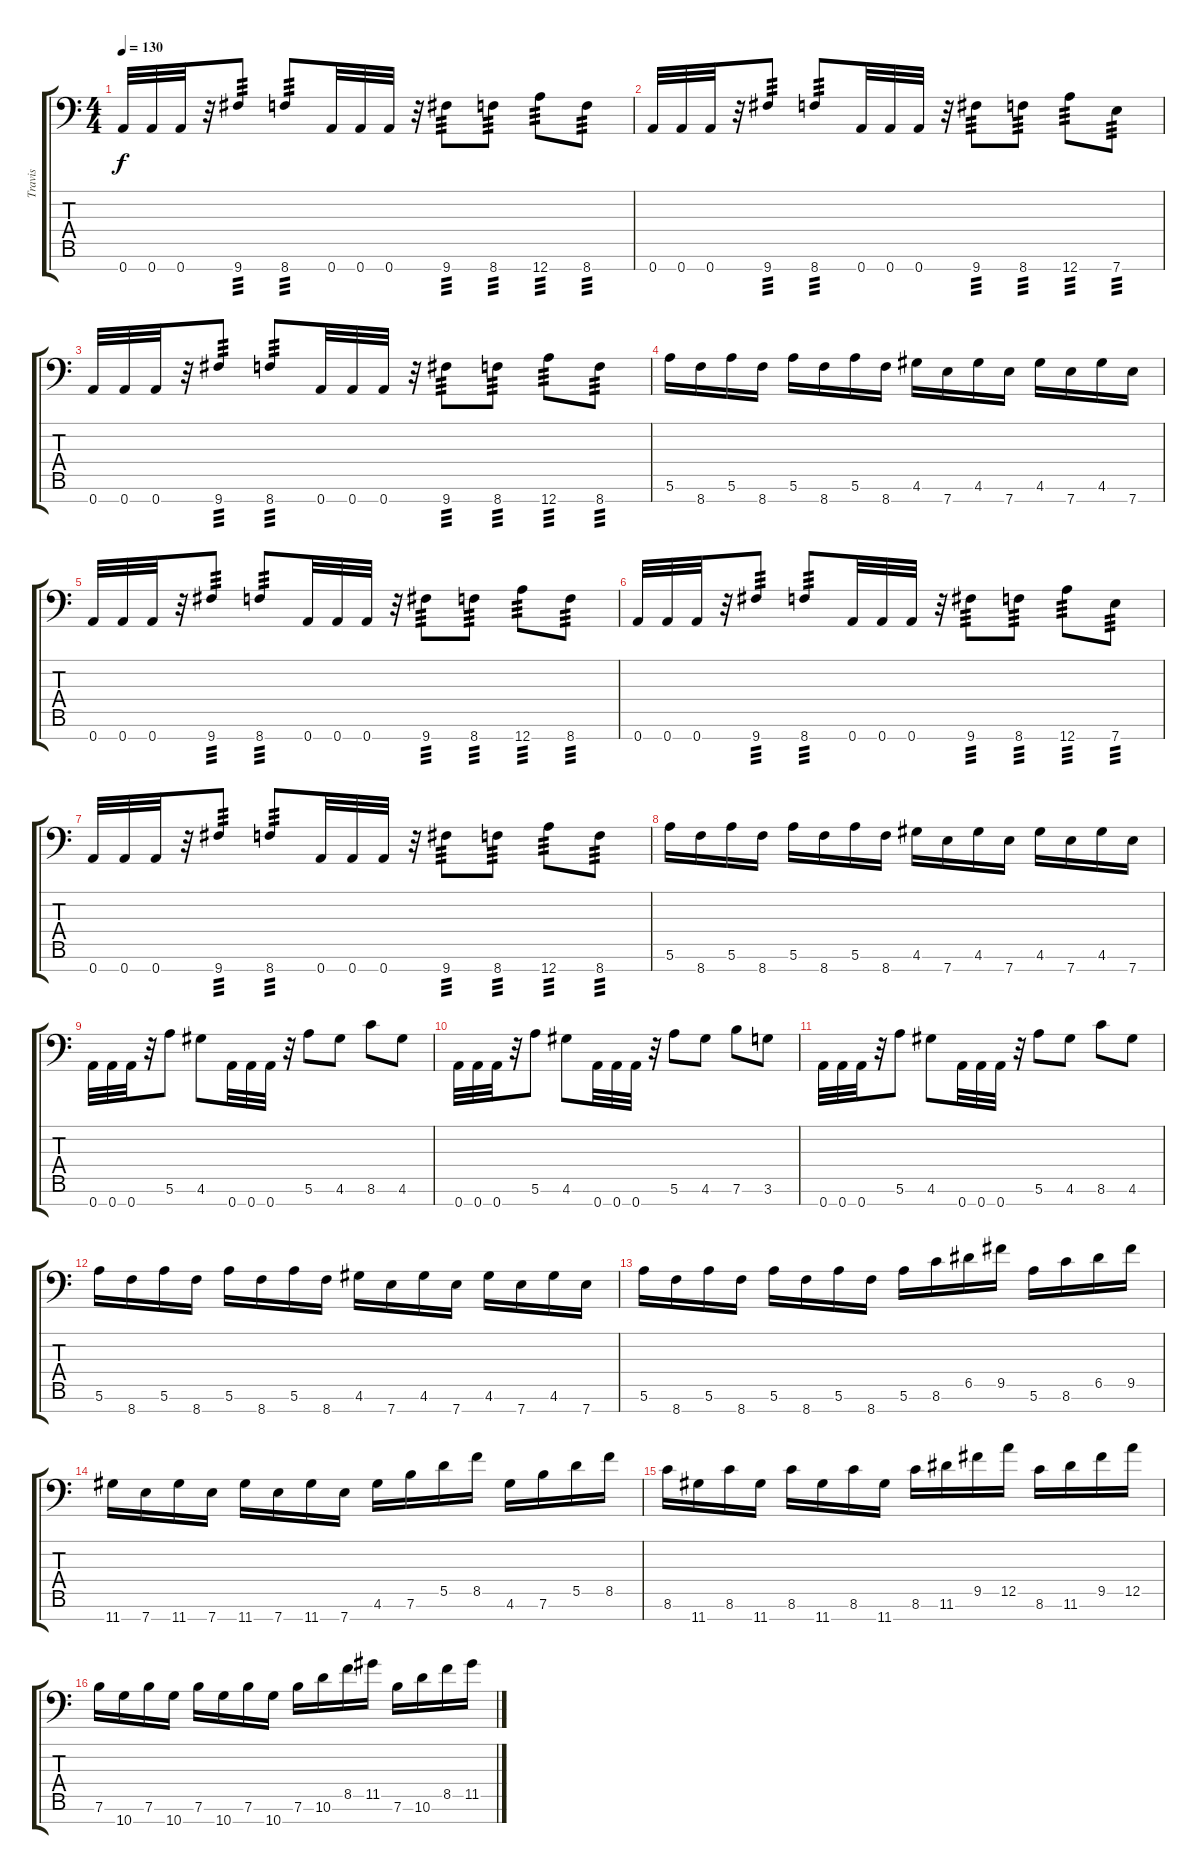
\track ("Travis" "Travis") {instrument distortionguitar}
\staff {score tabs}
\tuning (E4 B3 G3 D3 A2 E2 A1) {hide}
\ts (4 4)
\tempo 130
\clef f4
\ks c
0.7.32{dy f} 0.7.32 0.7.32 r.32 9.7.8{tp 3} 8.7.8{tp 3} 0.7.32 0.7.32 0.7.32 r.32 9.7.8{tp 3} 8.7.8{tp 3} 12.7.8{tp 3} 8.7.8{tp 3} |
0.7.32 0.7.32 0.7.32 r.32 9.7.8{tp 3} 8.7.8{tp 3} 0.7.32 0.7.32 0.7.32 r.32 9.7.8{tp 3} 8.7.8{tp 3} 12.7.8{tp 3} 7.7.8{tp 3} |
0.7.32 0.7.32 0.7.32 r.32 9.7.8{tp 3} 8.7.8{tp 3} 0.7.32 0.7.32 0.7.32 r.32 9.7.8{tp 3} 8.7.8{tp 3} 12.7.8{tp 3} 8.7.8{tp 3} |
5.6.16 8.7.16 5.6.16 8.7.16 5.6.16 8.7.16 5.6.16 8.7.16 4.6.16 7.7.16 4.6.16 7.7.16 4.6.16 7.7.16 4.6.16 7.7.16 |
0.7.32 0.7.32 0.7.32 r.32 9.7.8{tp 3} 8.7.8{tp 3} 0.7.32 0.7.32 0.7.32 r.32 9.7.8{tp 3} 8.7.8{tp 3} 12.7.8{tp 3} 8.7.8{tp 3} |
0.7.32 0.7.32 0.7.32 r.32 9.7.8{tp 3} 8.7.8{tp 3} 0.7.32 0.7.32 0.7.32 r.32 9.7.8{tp 3} 8.7.8{tp 3} 12.7.8{tp 3} 7.7.8{tp 3} |
0.7.32 0.7.32 0.7.32 r.32 9.7.8{tp 3} 8.7.8{tp 3} 0.7.32 0.7.32 0.7.32 r.32 9.7.8{tp 3} 8.7.8{tp 3} 12.7.8{tp 3} 8.7.8{tp 3} |
5.6.16 8.7.16 5.6.16 8.7.16 5.6.16 8.7.16 5.6.16 8.7.16 4.6.16 7.7.16 4.6.16 7.7.16 4.6.16 7.7.16 4.6.16 7.7.16 |
0.7.32 0.7.32 0.7.32 r.32 5.6.8 4.6.8 0.7.32 0.7.32 0.7.32 r.32 5.6.8 4.6.8 8.6.8 4.6.8 |
0.7.32 0.7.32 0.7.32 r.32 5.6.8 4.6.8 0.7.32 0.7.32 0.7.32 r.32 5.6.8 4.6.8 7.6.8 3.6.8 |
0.7.32 0.7.32 0.7.32 r.32 5.6.8 4.6.8 0.7.32 0.7.32 0.7.32 r.32 5.6.8 4.6.8 8.6.8 4.6.8 |
5.6.16 8.7.16 5.6.16 8.7.16 5.6.16 8.7.16 5.6.16 8.7.16 4.6.16 7.7.16 4.6.16 7.7.16 4.6.16 7.7.16 4.6.16 7.7.16 |
5.6.16 8.7.16 5.6.16 8.7.16 5.6.16 8.7.16 5.6.16 8.7.16 5.6.16 8.6.16 6.5.16 9.5.16 5.6.16 8.6.16 6.5.16 9.5.16 |
11.7.16 7.7.16 11.7.16 7.7.16 11.7.16 7.7.16 11.7.16 7.7.16 4.6.16 7.6.16 5.5.16 8.5.16 4.6.16 7.6.16 5.5.16 8.5.16 |
8.6.16 11.7.16 8.6.16 11.7.16 8.6.16 11.7.16 8.6.16 11.7.16 8.6.16 11.6.16 9.5.16 12.5.16 8.6.16 11.6.16 9.5.16 12.5.16 |
7.6.16 10.7.16 7.6.16 10.7.16 7.6.16 10.7.16 7.6.16 10.7.16 7.6.16 10.6.16 8.5.16 11.5.16 7.6.16 10.6.16 8.5.16 11.5.16
